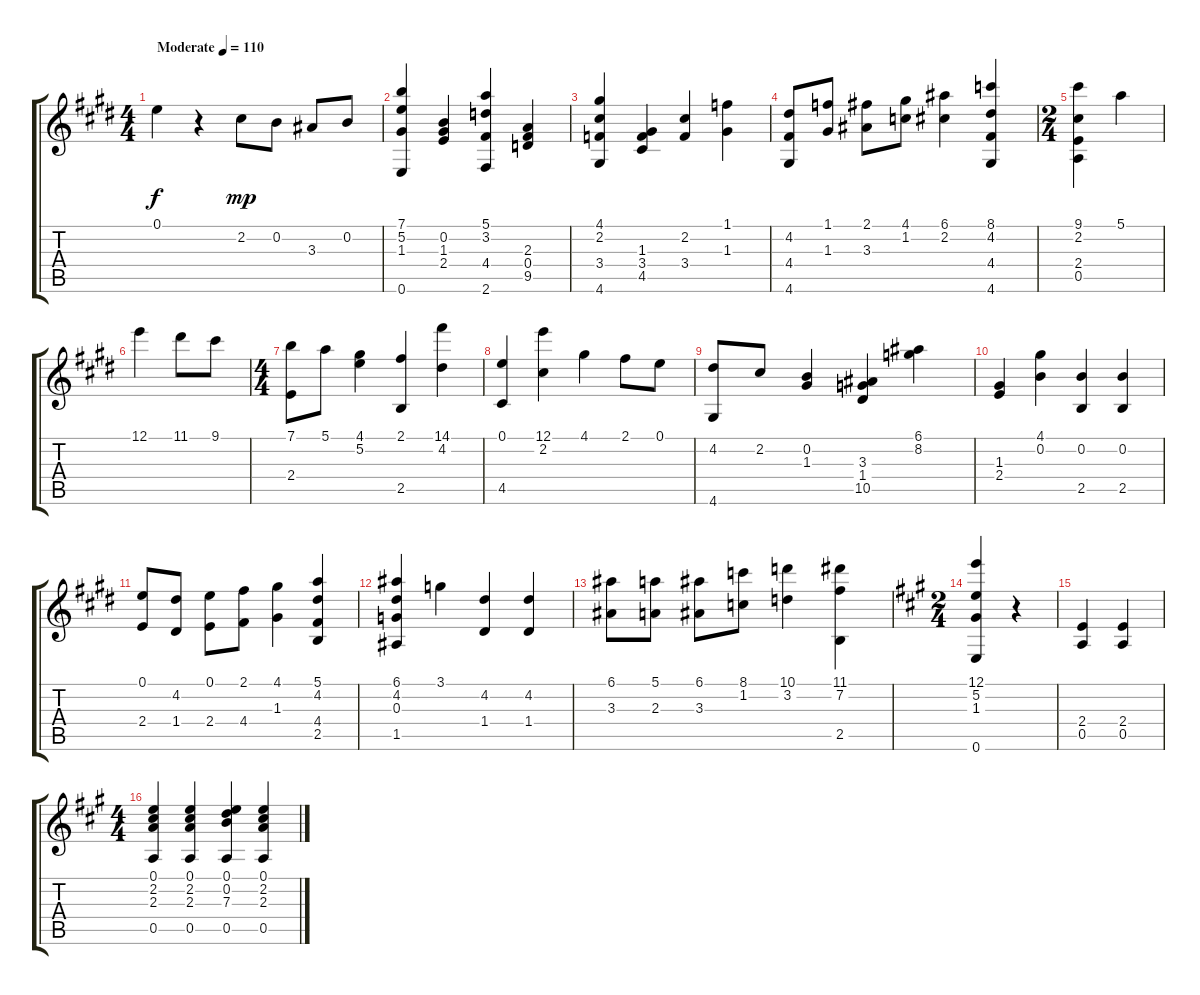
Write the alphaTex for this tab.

\track "" {instrument acousticguitarnylon}
\staff {score tabs}
\tuning (E4 B3 G3 D3 A2 E2) {hide}
\ts (4 4)
\tempo (110 "Moderate")
\clef g2
\ks e
0.1.4{dy f instrument acousticguitarnylon} r.4 2.2.8{dy mp} 0.2.8 3.3.8 0.2.8 |
(7.1 5.2 1.3 0.6).4 (0.2 1.3 2.4).4 (5.1 3.2 4.4 2.6).4 (2.3 0.4 9.5).4 |
(4.1 2.2 3.4 4.6).4 (1.3 3.4 4.5).4 (2.2 3.4).4 (1.1 1.3).4 |
(4.2 4.4 4.6).8 (1.1 1.3).8 (2.1 3.3).8 (4.1 1.2).8 (6.1 2.2).4 (8.1 4.2 4.4 4.6).4 |
\ts (2 4)
(9.1 2.2 2.4 0.5).4 5.1.4 |
12.1.4 11.1.8 9.1.8 |
\ts (4 4)
(7.1 2.4).8 5.1.8 (4.1 5.2).4 (2.1 2.5).4 (14.1 4.2).4 |
(0.1 4.5).4 (12.1 2.2).4 4.1.4 2.1.8 0.1.8 |
(4.2 4.6).8 2.2.8 (0.2 1.3).4 (3.3 1.4 10.5).4 (6.1 8.2).4 |
(1.3 2.4).4 (4.1 0.2).4 (0.2 2.5).4 (0.2 2.5).4 |
(0.1 2.4).8 (4.2 1.4).8 (0.1 2.4).8 (2.1 4.4).8 (4.1 1.3).4 (5.1 4.2 4.4 2.5).4 |
(6.1 4.2 0.3 1.5).4 3.1.4 (4.2 1.4).4 (4.2 1.4).4 |
(6.1 3.3).8 (5.1 2.3).8 (6.1 3.3).8 (8.1 1.2).8 (10.1 3.2).4 (11.1 7.2 2.5).4 |
\ts (2 4)
\ks a
(12.1 5.2 1.3 0.6).4 r.4 |
(2.4 0.5).4 (2.4 0.5).4 |
\ts (4 4)
(0.1 2.2 2.3 0.5).4 (0.1 2.2 2.3 0.5).4 (0.1 0.2 7.3 0.5).4 (0.1 2.2 2.3 0.5).4
